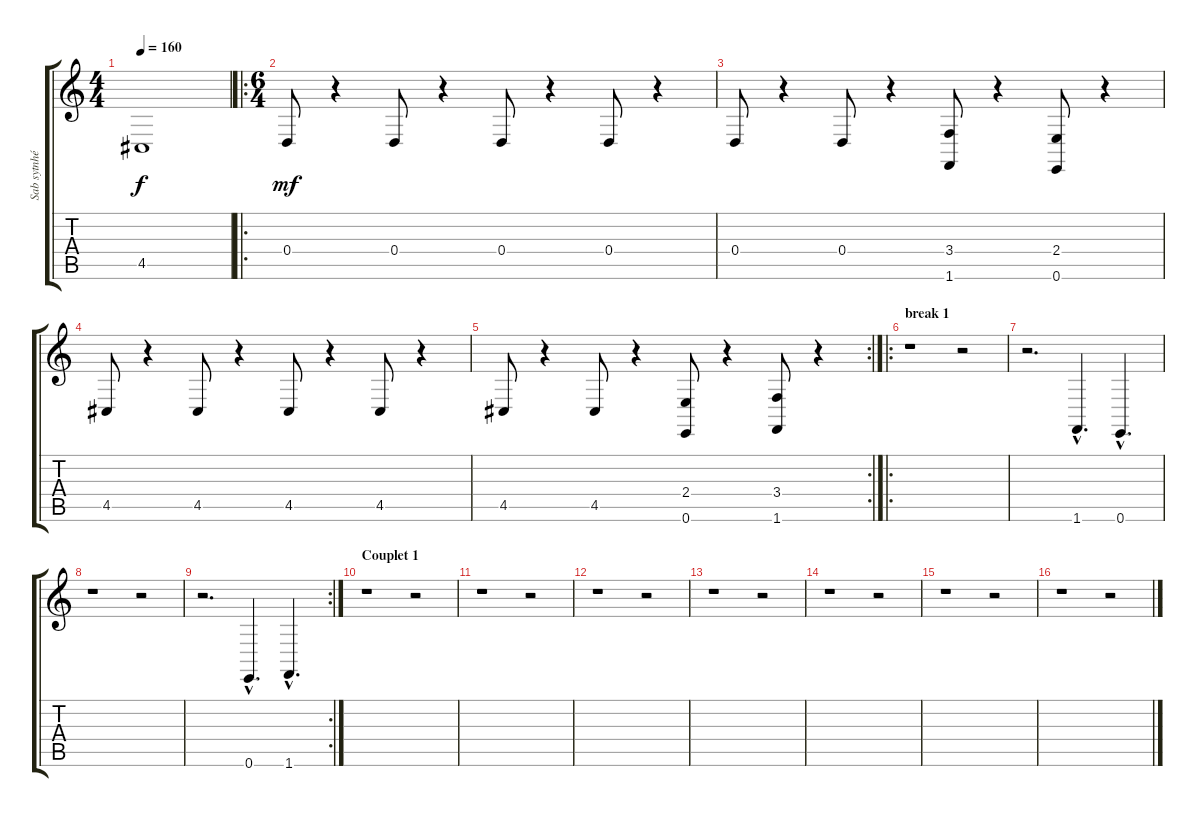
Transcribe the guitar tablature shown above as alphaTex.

\track ("Sab sytnhé_MG" "Sab sytnhé") {instrument stringensemble1}
\staff {score tabs}
\tuning (E4 B3 G3 D3 A2 E2) {hide}
\ts (4 4)
\tempo 160
\clef g2
\ks c
4.5{t}.1{dy f} |
\ro
\ts (6 4)
0.4.8{dy mf} r.4 0.4.8 r.4 0.4.8 r.4 0.4.8 r.4 |
0.4.8 r.4 0.4.8 r.4 (3.4 1.6).8 r.4 (2.4 0.6).8 r.4 |
4.5.8 r.4 4.5.8 r.4 4.5.8 r.4 4.5.8 r.4 |
\rc 2
4.5.8 r.4 4.5.8 r.4 (2.4 0.6).8 r.4 (3.4 1.6).8 r.4 |
\ro
\section ("" "break 1")
r.1 r.2 |
r.2{d} 1.6{hac}.4{d} 0.6{hac}.4{d} |
r.1 r.2 |
\rc 2
r.2{d} 0.6{hac}.4{d} 1.6{hac}.4{d} |
\section ("" "Couplet 1")
r.1 r.2 |
r.1 r.2 |
r.1 r.2 |
r.1 r.2 |
r.1 r.2 |
r.1 r.2 |
r.1 r.2
